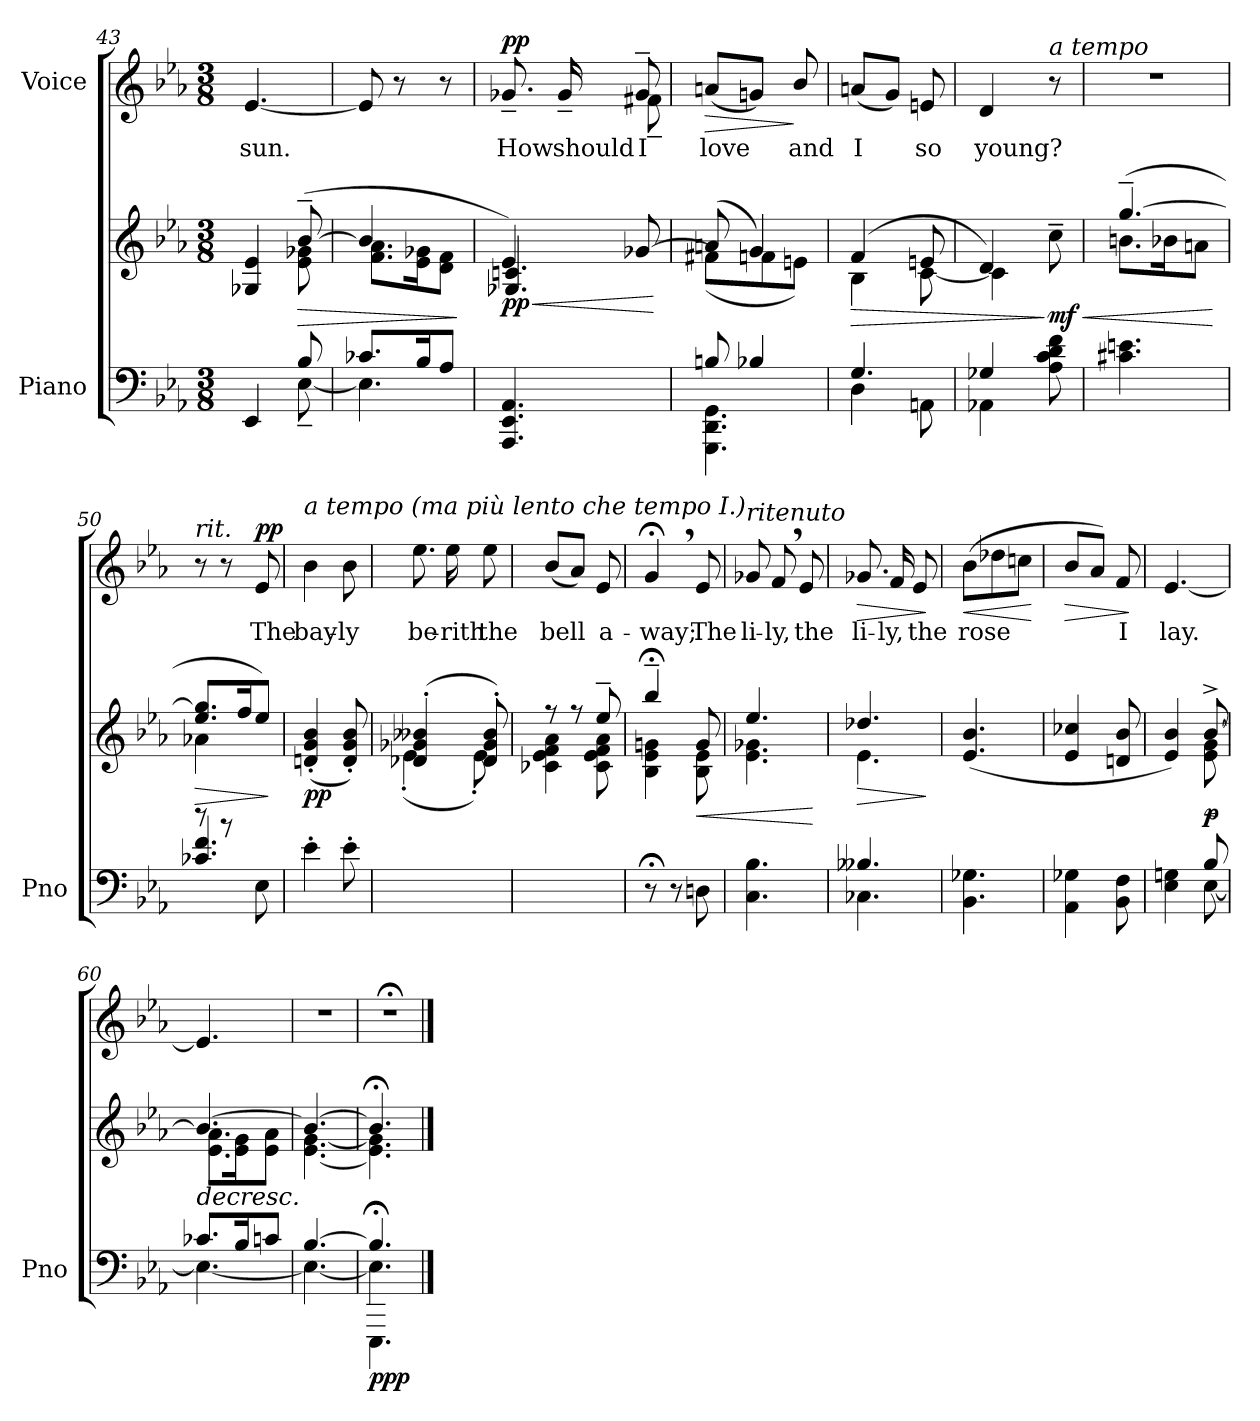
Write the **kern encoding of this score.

**kern	**kern	**dynam	**kern	**text	**dynam
*part2	*part2	*part2	*part1	*part1	*part1
*staff3	*staff2	*staff2/3	*staff1	*staff1	*staff1
*I"Piano	*	*	*I"Voice	*	*
*I'Pno	*	*	*	*	*
*clefF4	*clefG2	*	*clefG2	*	*
*k[b-e-a-]	*k[b-e-a-]	*	*k[b-e-a-]	*	*
*M3/8	*M3/8	*	*M3/8	*	*
=43	=43	=43	=43	=43	=43
*^	*^	*	*	*	*
4EE-/	4ryy	4G-X/ 4e-/	4ryy	.	[4.e-/	sun.	.
!	!	!	!	!LO:HP:b	!	!	!
(8B-/	[8E-~\	([8b-~/	8e-\ 8g-X\	>	.	.	.
=44	=44	=44	=44	=44	=44	=44	=44
8.c-X/L	4.E-\]	4b-/]	8.f\ 8.a-\L	.	8e-/]	.	.
.	.	.	.	.	8r	.	.
16B-/K	.	.	16e-\ 16g-X\K	.	.	.	.
8A-/J	.	8ryy	8d\ 8f\J	.	8r	.	.
*v	*v	*	*	*	*	*	*
*	*v	*v	*	*	*	*
.	.	]	.	.	.
=45	=45	=45	=45	=45	=45
!	!	!	!LO:TX:a:t=ritenuto molto	!	!
!	!	!LO:HP:b	!	!	!
*	*^	*	*^	*	*
!	!	!	!LO:DY:n=1:b	!	!	!	!LO:DY:a
4.AAA-/ 4.EE-/ 4.AA-/	(>4e-/)	4.G-X/ 4.cn/)	< pp	8.g-X~>/	4ryy	How	pp
.	.	.	.	16g-~>/	.	should	.
.	[<8g-X/)	.	.	8g-~/	8f#X~\	I	.
*	*v	*v	*	*	*	*	*
*	*	*	*v	*v	*	*
.	.	[	.	.	.
=46	=46	=46	=46	=46	=46
*^	*^	*	*	*	*
!	!	!	!	!	!	!	!LO:HP:b
8Bn/	4.GGG\ 4.DD\ 4.GG\	(8an/	(8f#X\L]	.	(8an/L	love	>
4B-X/	.	4g/)	8fn\	.	8gn/J)	.	.
.	.	.	8en\J)	.	8b-/	and	]
=47	=47	=47	=47	=47	=47	=47	=47
!	!	!	!	!LO:HP:b	!	!	!
4.G/	4D\	(4f/	4B-\	>	(8an/L	I	.
.	.	.	.	.	8g/J)	.	.
.	8AAn\	8en/	[8c\	.	8en/	so	.
=48	=48	=48	=48	=48	=48	=48	=48
*	*	*	*	*	*^	*	*
4G-X/	4AA-X\	4d/)	4c\]	.	4d/	8ryy	young?	.
.	.	.	.	.	.	8ryy	.	.
!	!	!	!	!	!LO:TX:i:t=a tempo	!	!	!
!	!	!	!	!LO:HP:n=1:b	!	!	!	!
!	!	!	!	!LO:DY:n=1:b	!	!	!	!
8A-\ 8c\ 8d\ 8f\	8ryy	8cc~\	8ryy	] < mf	8r	8ryy	.	.
*v	*v	*	*	*	*v	*v	*	*
=49	=49	=49	=49	=49	=49	=49
4.c#X\ 4.en\	([4.gg~/	8.bn\L	.	4.r	.	.
.	.	16b-X\K	.	.	.	.
.	.	8an\J	.	.	.	.
*	*v	*v	*	*	*	*
.	.	[	.	.	.
=50	=50	=50	=50	=50	=50
*^	*	*	*	*	*
!	!	!	!	!LO:TX:i:t=rit.	!	!
!	!	!	!LO:HP:b	!	!	!
*	*	*^	*	*	*	*
8r	4.c-X/ 4.f/	8.ee-/ 8.gg/]L	4a-X\	>	8r	.	.
8r	.	.	.	.	8r	.	.
.	.	16ff/K	.	.	.	.	.
!	!	!	!	!	!	!	!LO:DY:a
8E-\	.	8ee-/J)	8ryy	.	8e-/	The	pp
*v	*v	*	*	*	*	*	*
*	*v	*v	*	*	*	*
.	.	]	.	.	.
=51	=51	=51	=51	=51	=51
!	!	!	!LO:TX:i:t=a tempo (ma più lento che tempo I.)	!	!
!	!	!LO:DY:b	!	!	!
4e-'\	(>4dn/'> 4g/'> 4b-/'>	pp	4b-\	bay-	.
8e-'\	8d/'> 8g/'> 8b-/'>)	.	8b-\	ly	.
=52	=52	=52	=52	=52	=52
*	*^	*	*	*	*
4.ryy	(>4d-X/'> 4g-X/'> 4b--X/'>	(<4e-'<\	.	8.ee-\	be-	.
.	.	.	.	16ee-\	-rith	.
.	8d-/'> 8g-/'> 8b--/'>)	8e-'<\)	.	8ee-\	the	.
=53	=53	=53	=53	=53	=53	=53
4.ryy	8r	4c-X\ 4e-\ 4f\ 4a-\	.	(8b-/L	bell	.
.	8r	.	.	8a-/J)	.	.
.	8ee-~>/	8c-\ 8e-\ 8f\ 8a-\	.	8e-/	a-	.
=54	=54	=54	=54	=54	=54	=54
8r;<	4bb-;<~/	4B-\ 4e-\ 4gn\	.	4g;<,/	-way;	.
8r	.	.	.	.	.	.
!	!	!	!LO:HP:b	!	!	!
8Dn\	8g/	8B-\ 8e-\	<	8e-/	The	.
=55	=55	=55	=55	=55	=55	=55
!	!	!	!	!LO:TX:i:t=ritenuto	!	!
4.C\ 4.B-\	4.ee-/	4.e-\ 4.g-X\	.	8g-X/	li-	.
.	.	.	.	8f,/	-ly,	.
.	.	.	.	8e-/	the	.
*	*v	*v	*	*	*	*
.	.	[	.	.	.
=56	=56	=56	=56	=56	=56
*^	*	*	*	*	*
!	!	!	!LO:HP:b	!	!	!LO:HP:b
*	*	*^	*	*	*	*
4.B--X/	4.C-X\	4.dd-X/	4.e-\	>	8.g-X/	li-	>
.	.	.	.	.	16f/	-ly,	.
.	.	.	.	.	8e-/	the	.
*v	*v	*	*	*	*	*	*
*	*v	*v	*	*	*	*
.	.	]	.	.	]
=57	=57	=57	=57	=57	=57
!	!	!	!	!	!LO:HP:b
4.BB-\ 4.G-X\	(4.e-/ 4.b-/	.	(8b-\L	rose	<
.	.	.	8dd-X\	.	.
.	.	.	8ccn\J	.	.
.	.	.	.	.	[
=58	=58	=58	=58	=58	=58
!	!	!	!	!	!LO:HP:b
4AA-\ 4G-X\	4e-/ 4cc-X/	.	8b-/L	.	>
.	.	.	8a-/J)	.	.
8BB-\ 8F\	8dn/ 8b-/	.	8f/	I	.
.	.	.	.	.	]
=59	=59	=59	=59	=59	=59
*^	*^	*	*	*	*
4E-\ 4Gn\	4ryy	4e-/ 4b-/)	4ryy	.	[4.e-/	lay.	.
!	!	!	!	!LO:HP:b	!	!	!
!	!	!	!	!LO:DY:n=1:b	!	!	!
8B-/	[8E-\	[8b-^/	8e-\ 8g\	< p	.	.	.
*v	*v	*	*	*	*	*	*
*	*v	*v	*	*	*	*
.	.	[	.	.	.
=60	=60	=60	=60	=60	=60
*^	*	*	*	*	*
!	!	!	!LO:HP:b	!	!	!
*	*	*^	*	*	*	*
8.c-X/L	4.E-\_	4.b-/_	8.e-\ 8.a-\L	>	4.e-/]	.	.
16B-/K	.	.	16e-\ 16g\K	.	.	.	.
8cn/J	.	.	8e-\ 8a-\J	.	.	.	.
=61	=61	=61	=61	=61	=61	=61	=61
[4.B-/	4.E-\_	4.b-/_	[4.e-\ [4.g\	.	4.r	.	.
=62	=62	=62	=62	=62	=62	=62	=62
*	*^	*	*	*	*	*	*
!	!	!	!	!	!LO:DY:b=2	!	!	!
4.B-;</]	4.E-\]	4.EEE-\	4.b-;</]	4.e-\] 4.g\]	ppp	4.r;<	.	.
*v	*v	*v	*	*	*	*	*	*
*	*v	*v	*	*	*	*
.	.	]	.	.	.
==	==	==	==	==	==
*-	*-	*-	*-	*-	*-
